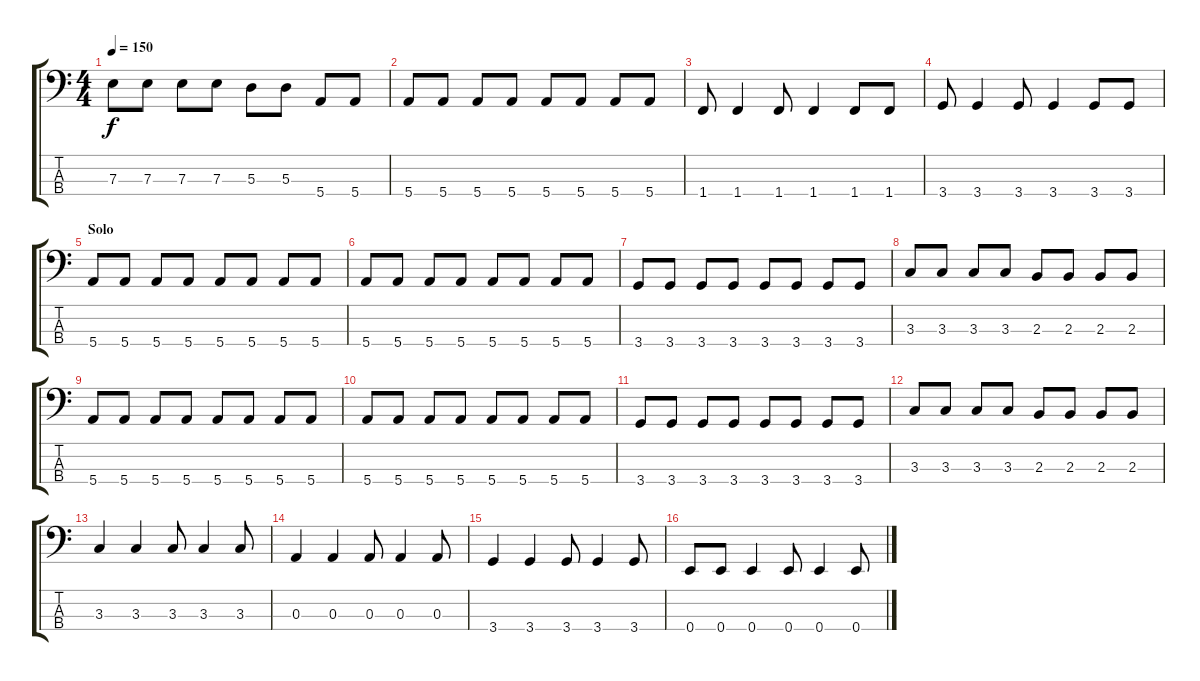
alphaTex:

\track "" {instrument electricbassfinger}
\staff {score tabs}
\tuning (G2 D2 A1 E1) {hide}
\ts (4 4)
\tempo 150
\clef f4
\ks c
7.3.8{dy f} 7.3.8 7.3.8 7.3.8 5.3.8 5.3.8 5.4.8 5.4.8 |
5.4.8 5.4.8 5.4.8 5.4.8 5.4.8 5.4.8 5.4.8 5.4.8 |
1.4.8 1.4.4 1.4.8 1.4.4 1.4.8 1.4.8 |
3.4.8 3.4.4 3.4.8 3.4.4 3.4.8 3.4.8 |
\section ("" "Solo")
5.4.8 5.4.8 5.4.8 5.4.8 5.4.8 5.4.8 5.4.8 5.4.8 |
5.4.8 5.4.8 5.4.8 5.4.8 5.4.8 5.4.8 5.4.8 5.4.8 |
3.4.8 3.4.8 3.4.8 3.4.8 3.4.8 3.4.8 3.4.8 3.4.8 |
3.3.8 3.3.8 3.3.8 3.3.8 2.3.8 2.3.8 2.3.8 2.3.8 |
5.4.8 5.4.8 5.4.8 5.4.8 5.4.8 5.4.8 5.4.8 5.4.8 |
5.4.8 5.4.8 5.4.8 5.4.8 5.4.8 5.4.8 5.4.8 5.4.8 |
3.4.8 3.4.8 3.4.8 3.4.8 3.4.8 3.4.8 3.4.8 3.4.8 |
3.3.8 3.3.8 3.3.8 3.3.8 2.3.8 2.3.8 2.3.8 2.3.8 |
3.3.4 3.3.4 3.3.8 3.3.4 3.3.8 |
0.3.4 0.3.4 0.3.8 0.3.4 0.3.8 |
3.4.4 3.4.4 3.4.8 3.4.4 3.4.8 |
0.4.8 0.4.8 0.4.4 0.4.8 0.4.4 0.4.8
